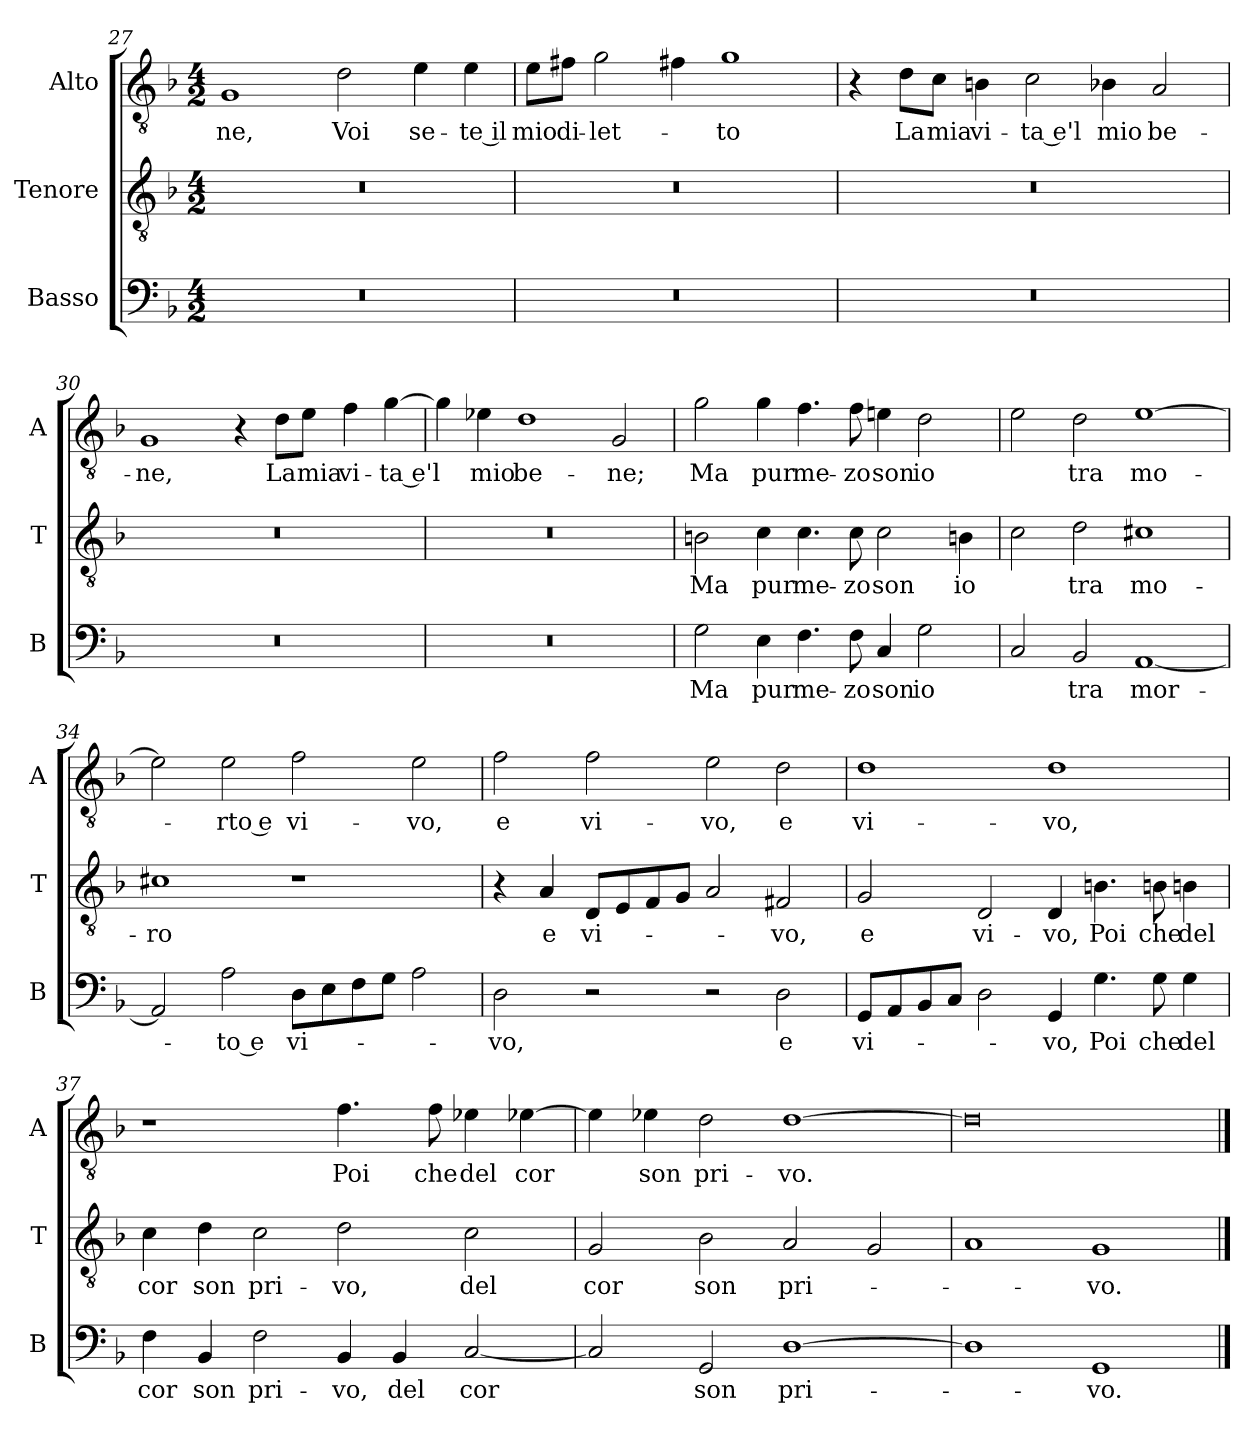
**kern	**text	**kern	**text	**kern	**text
*part3	*part3	*part2	*part2	*part1	*part1
*staff3	*staff3	*staff2	*staff2	*staff1	*staff1
*I"Basso	*	*I"Tenore	*	*I"Alto	*
*I'B	*	*I'T	*	*I'A	*
*clefF4	*	*clefGv2	*	*clefGv2	*
*k[b-]	*	*k[b-]	*	*k[b-]	*
*M4/2	*	*M4/2	*	*M4/2	*
=27	=27	=27	=27	=27	=27
0r	.	0r	.	1G	-ne,
.	.	.	.	2d	Voi
.	.	.	.	4e	se-
.	.	.	.	4e	-te il
=28	=28	=28	=28	=28	=28
0r	.	0r	.	8e\L	mio
.	.	.	.	8f#X\J	di-
.	.	.	.	2g	-let-
.	.	.	.	4f#X	.
.	.	.	.	1g	-to
=29	=29	=29	=29	=29	=29
0r	.	0r	.	4r	.
.	.	.	.	8d\L	La
.	.	.	.	8c\J	mia
.	.	.	.	4Bn	vi-
.	.	.	.	2c	-ta e'l
.	.	.	.	4B-X	mio
.	.	.	.	2A	be-
=30	=30	=30	=30	=30	=30
0r	.	0r	.	1G	-ne,
.	.	.	.	4r	.
.	.	.	.	8d\L	La
.	.	.	.	8e\J	mia
.	.	.	.	4f	vi-
.	.	.	.	[4g	-ta e'l
=31	=31	=31	=31	=31	=31
0r	.	0r	.	4g]	.
.	.	.	.	4e-X	mio
.	.	.	.	1d	be-
.	.	.	.	2G	-ne;
=32	=32	=32	=32	=32	=32
2G	Ma	2Bn	Ma	2g	Ma
4E	pur	4c	pur	4g	pur
4.F	me-	4.c	me-	4.f	me-
8F	-zo	8c	-zo	8f	-zo
4C	son	2c	son	4en	son
2G	io	.	.	2d	io
.	.	4Bn	io	.	.
=33	=33	=33	=33	=33	=33
2C	.	2c	.	2e	.
2BB-	tra	2d	tra	2d	tra
[1AA	mor-	1c#X	mo-	[1e	mo-
=34	=34	=34	=34	=34	=34
2AA]	.	1c#X	-ro	2e]	.
2A	-to e	.	.	2e	-rto e
8DL	vi-	1r	.	2f	vi-
8E	.	.	.	.	.
8F	.	.	.	.	.
8GJ	.	.	.	.	.
2A	.	.	.	2e	-vo,
=35	=35	=35	=35	=35	=35
2D	-vo,	4r	.	2f	e
.	.	4A	e	.	.
2r	.	8DL	vi-	2f	vi-
.	.	8E	.	.	.
.	.	8F	.	.	.
.	.	8GJ	.	.	.
2r	.	2A	.	2e	-vo,
2D	e	2F#X	-vo,	2d	e
=36	=36	=36	=36	=36	=36
8GGL	vi-	2G	e	1d	vi-
8AA	.	.	.	.	.
8BB-	.	.	.	.	.
8CJ	.	.	.	.	.
2D	.	2D	vi-	.	.
4GG	-vo,	4D	-vo,	1d	-vo,
4.G	Poi	4.Bn	Poi	.	.
8G	che	8Bn	che	.	.
4G	del	4Bn	del	.	.
=37	=37	=37	=37	=37	=37
4F	cor	4c	cor	1r	.
4BB-	son	4d	son	.	.
2F	pri-	2c	pri-	.	.
4BB-	-vo,	2d	-vo,	4.f	Poi
4BB-	del	.	.	.	.
.	.	.	.	8f	che
[2C	cor	2c	del	4e-X	del
.	.	.	.	[4e-X	cor
=38	=38	=38	=38	=38	=38
2C]	.	2G	cor	4e-]	.
.	.	.	.	4e-X	son
2GG	son	2B-	son	2d	pri-
[1D	pri-	2A	pri-	[1d	-vo.
.	.	2G	.	.	.
=39	=39	=39	=39	=39	=39
1D]	.	1A	.	0d]	.
1GG	-vo.	1G	-vo.	.	.
==	==	==	==	==	==
*-	*-	*-	*-	*-	*-
